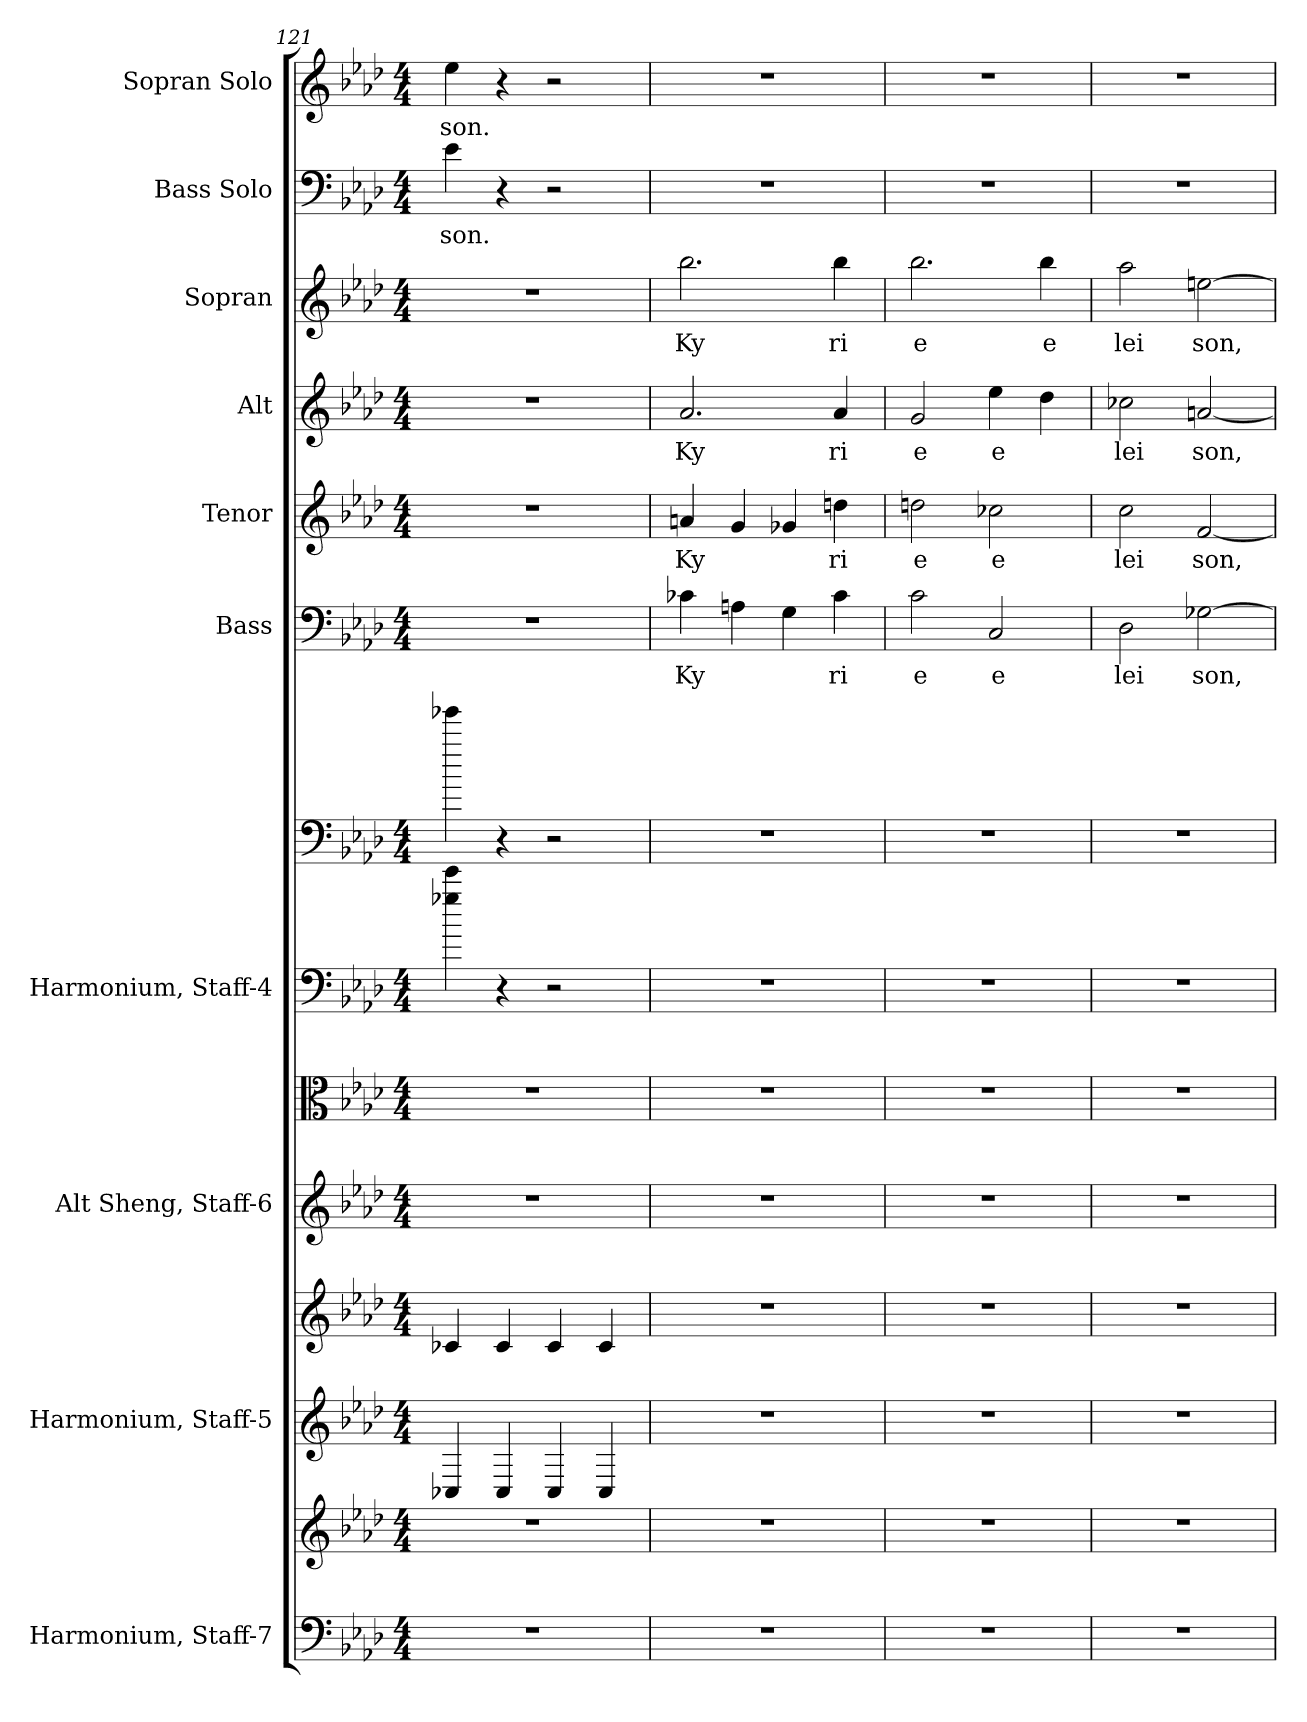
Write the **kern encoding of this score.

**kern	**kern	**kern	**kern	**kern	**kern	**kern	**kern	**kern	**text	**kern	**text	**kern	**text	**kern	**text	**kern	**text	**kern	**text
*part10	*part10	*part9	*part9	*part8	*part8	*part7	*part7	*part6	*part6	*part5	*part5	*part4	*part4	*part3	*part3	*part2	*part2	*part1	*part1
*staff14	*staff13	*staff12	*staff11	*staff10	*staff9	*staff8	*staff7	*staff6	*staff6	*staff5	*staff5	*staff4	*staff4	*staff3	*staff3	*staff2	*staff2	*staff1	*staff1
*I"Harmonium, Staff-7	*	*I"Harmonium, Staff-5	*	*I"Alt Sheng, Staff-6	*	*I"Harmonium, Staff-4	*	*I"Bass	*	*I"Tenor	*	*I"Alt	*	*I"Sopran	*	*I"Bass Solo	*	*I"Sopran Solo	*
*	*	*	*	*	*	*	*	*I'Bss	*	*I'Ten	*	*I'Alt	*	*I'Sop	*	*I'B.	*	*I'S.	*
*clefF4	*clefG2	*clefG2	*clefG2	*clefG2	*clefC3	*clefF4	*clefF4	*clefF4	*	*clefG2	*	*clefG2	*	*clefG2	*	*clefF4	*	*clefG2	*
*	*	*	*	*	*	*	*	*	*	*ITrd4c7	*	*ITrd2c3	*	*ITrd2c3	*	*	*	*	*
*k[b-e-a-d-]	*k[b-e-a-d-]	*k[b-e-a-d-]	*k[b-e-a-d-]	*k[b-e-a-d-]	*k[b-e-a-d-]	*k[b-e-a-d-]	*k[b-e-a-d-]	*k[b-e-a-d-]	*	*k[b-e-a-d-g-]	*	*k[b-]	*	*k[b-]	*	*k[b-e-a-d-]	*	*k[b-e-a-d-]	*
*M4/4	*M4/4	*M4/4	*M4/4	*M4/4	*M4/4	*M4/4	*M4/4	*M4/4	*	*M4/4	*	*M4/4	*	*M4/4	*	*M4/4	*	*M4/4	*
=121	=121	=121	=121	=121	=121	=121	=121	=121	=121	=121	=121	=121	=121	=121	=121	=121	=121	=121	=121
1r	1r	4C-X/	4c-X/	1r	1r	4gg-X\ 4eee-\	4ggg-X\	1r	.	1r	.	1r	.	1r	.	4e-\	son.	4ee-\	son.
.	.	4C-/	4c-/	.	.	4r	4r	.	.	.	.	.	.	.	.	4r	.	4r	.
.	.	4C-/	4c-/	.	.	2r	2r	.	.	.	.	.	.	.	.	2r	.	2r	.
.	.	4C-/	4c-/	.	.	.	.	.	.	.	.	.	.	.	.	.	.	.	.
!!LO:PB:g=z
=122	=122	=122	=122	=122	=122	=122	=122	=122	=122	=122	=122	=122	=122	=122	=122	=122	=122	=122	=122
1r	1r	1r	1r	1r	1r	1r	1r	4c-X\	Ky	4dn/	Ky	2.f/	Ky	2.gg\	Ky	1r	.	1r	.
.	.	.	.	.	.	.	.	4An\	.	4c/	.	.	.	.	.	.	.	.	.
.	.	.	.	.	.	.	.	4G\	.	4c-X/	.	.	.	.	.	.	.	.	.
.	.	.	.	.	.	.	.	4c-\	ri	4gn\	ri	4f/	ri	4gg\	ri	.	.	.	.
=123	=123	=123	=123	=123	=123	=123	=123	=123	=123	=123	=123	=123	=123	=123	=123	=123	=123	=123	=123
1r	1r	1r	1r	1r	1r	1r	1r	2c\	e	2gn\	e	2e/	e	2.gg\	e	1r	.	1r	.
.	.	.	.	.	.	.	.	2C/	e	2f-X\	e	4cc\	e	.	.	.	.	.	.
.	.	.	.	.	.	.	.	.	.	.	.	4b-\	.	4gg\	e	.	.	.	.
=124	=124	=124	=124	=124	=124	=124	=124	=124	=124	=124	=124	=124	=124	=124	=124	=124	=124	=124	=124
1r	1r	1r	1r	1r	1r	1r	1r	2D-\	lei	2f\	lei	2a-X\	lei	2ff\	lei	1r	.	1r	.
.	.	.	.	.	.	.	.	[2G-X\	son,	[2B-/	son,	[2f#X/	son,	[2cc#X\	son,	.	.	.	.
=	=	=	=	=	=	=	=	=	=	=	=	=	=	=	=	=	=	=	=
*-	*-	*-	*-	*-	*-	*-	*-	*-	*-	*-	*-	*-	*-	*-	*-	*-	*-	*-	*-
